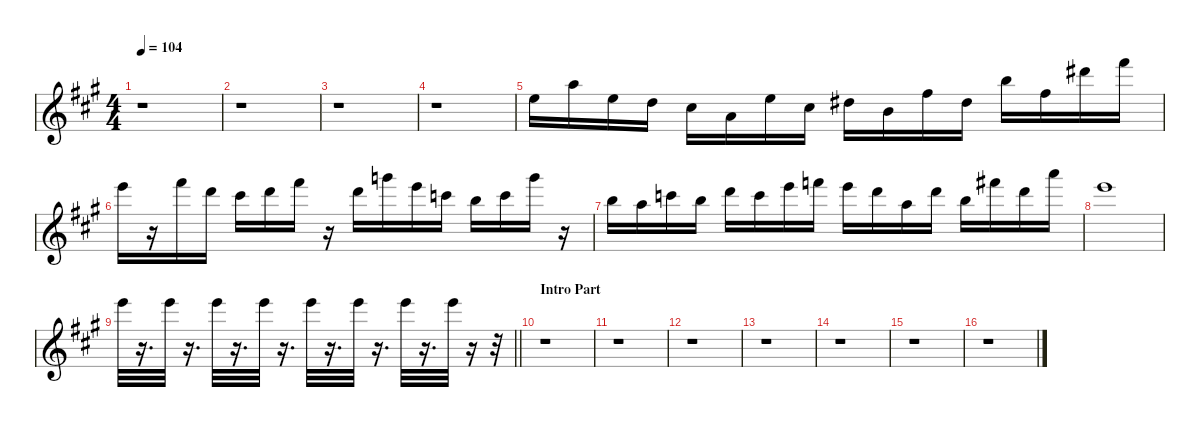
\defaultSystemsLayout 4
\hideDynamics
\bracketExtendMode nobrackets
\singleTrackTrackNamePolicy hidden
\multiTrackTrackNamePolicy hidden
\otherSystemsTrackNameOrientation horizontal
\track ("Synth   " "org.") {instrument churchorgan}
\staff {score}
\tuning (E4 B3 G3 D3 A2 E2)
\ts (4 4)
\tempo 104
\clef g2
\ks a
r.1{dy f beam Down} |
r.1{beam Down} |
r.1{beam Down} |
r.1{beam Down} |
12.1{acc forcenatural}.16{beam Down} 17.1{acc forcenatural}.16{beam Down} 17.2{acc forcenatural}.16{beam Down} 15.2{acc forcenatural}.16{beam Down} 14.2{acc #}.16{beam Down} 14.3{acc forcenatural}.16{beam Down} 12.1{acc forcenatural}.16{beam Down} 14.2{acc #}.16{beam Down} 11.1{acc #}.16{beam Down} 12.2{acc forcenatural}.16{beam Down} 14.1{acc #}.16{beam Down} 11.1{acc #}.16{beam Down} 19.1{acc forcenatural}.16{beam Down} 19.2{acc #}.16{beam Down} 23.1{acc #}.16{beam Down} 26.1{acc #}.16{beam Down} |
24.1{acc forcenatural}.16{beam Down} r.16{beam Down} 26.1{acc #}.16{beam Down} 22.1{acc forcenatural}.16{beam Down} 21.1{acc #}.16{beam Down} 22.1{acc forcenatural}.16{beam Down} 26.1{acc #}.16{beam Down} r.16{beam Down} 22.1{acc forcenatural}.16{beam Down} 27.1{acc forcenatural}.16{beam Down} 24.1{acc forcenatural}.16{beam Down} 20.1{acc forcenatural}.16{beam Down} 19.1{acc forcenatural}.16{beam Down} 20.1{acc forcenatural}.16{beam Down} 27.1{acc forcenatural}.16{beam Down} r.16{beam Down} |
24.2{acc forcenatural}.16{beam Down} 22.2{acc forcenatural}.16{beam Down} 20.1{acc forcenatural}.16{beam Down} 19.1{acc forcenatural}.16{beam Down} 22.1{acc forcenatural}.16{beam Down} 20.1{acc forcenatural}.16{beam Down} 24.1{acc forcenatural}.16{beam Down} 25.1{acc forcenatural}.16{beam Down} 24.1{acc forcenatural}.16{beam Down} 22.1{acc forcenatural}.16{beam Down} 22.2{acc forcenatural}.16{beam Down} 22.1{acc forcenatural}.16{beam Down} 19.1{acc forcenatural}.16{beam Down} 26.1{acc #}.16{beam Down} 22.1{acc forcenatural}.16{beam Down} 29.1{acc forcenatural}.16{beam Down} |
24.1{acc forcenatural}.1{beam Down} |
\barLineRight lightlight
24.1{acc forcenatural}.32{beam Down} r.16{d beam Down} 24.1{acc forcenatural}.32{beam Down} r.16{d beam Down} 24.1{acc forcenatural}.32{beam Down} r.16{d beam Down} 24.1{acc forcenatural}.32{beam Down} r.16{d beam Down} 24.1{acc forcenatural}.32{beam Down} r.16{d beam Down} 24.1{acc forcenatural}.32{beam Down} r.16{d beam Down} 24.1{acc forcenatural}.32{beam Down} r.16{d beam Down} 24.1{acc forcenatural}.32{beam Down} r.16{beam Down} r.32{beam Down} |
\section ("" "Intro Part")
r.1{beam Down} |
r.1{beam Down} |
r.1{beam Down} |
r.1{beam Down} |
r.1{beam Down} |
r.1{beam Down} |
r.1{beam Down}
